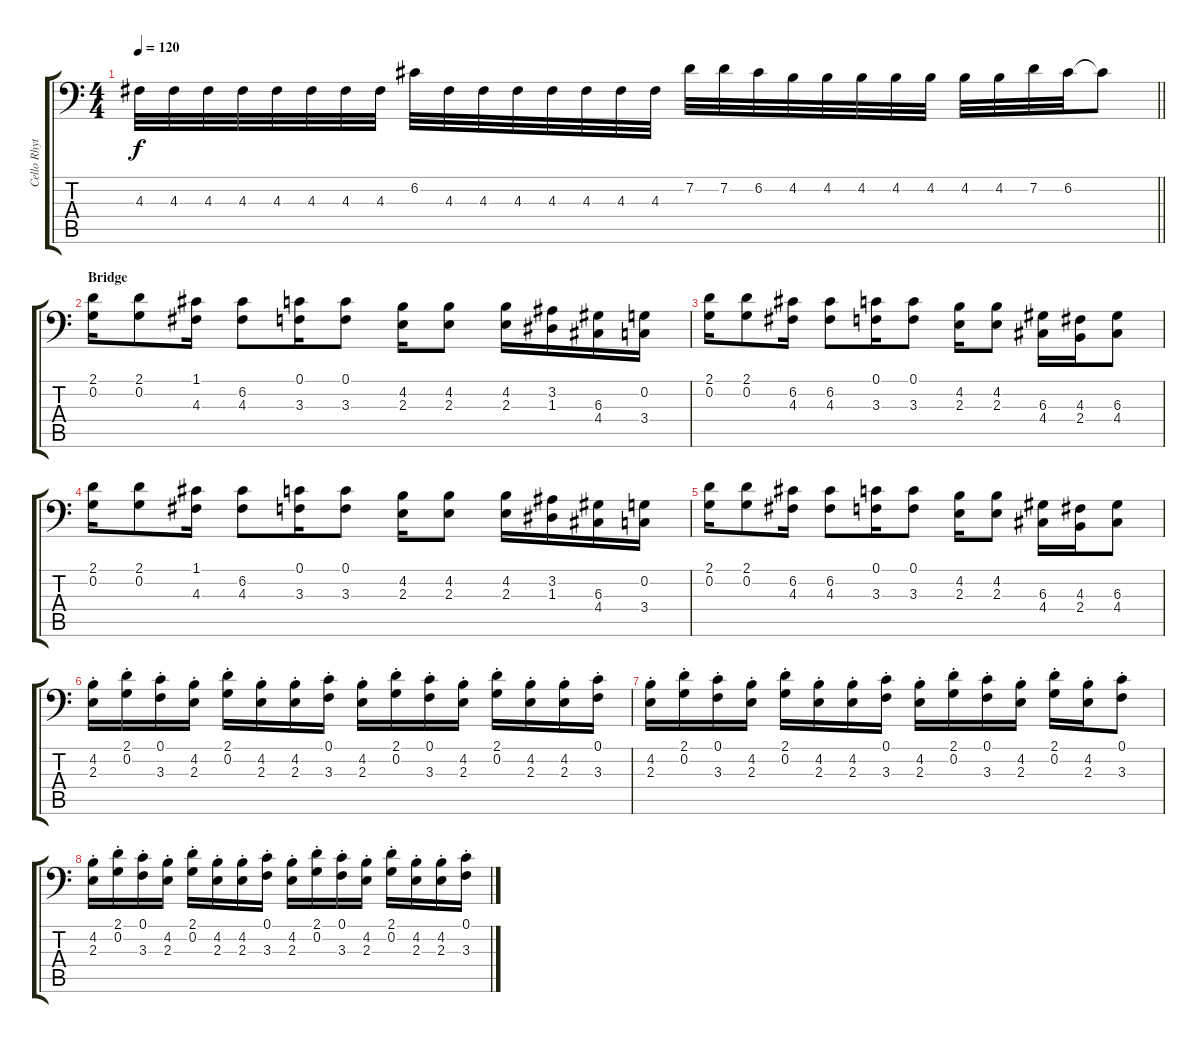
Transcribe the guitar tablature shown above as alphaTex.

\track ("Cello Rhythm 1 Distortion" "Cello Rhyt") {instrument distortionguitar}
\staff {score tabs}
\tuning (C3 G2 D2 A1 E1 B0) {hide}
\ts (4 4)
\tempo 120
\clef f4
\barLineRight lightlight
\ks c
4.3.32{dy f} 4.3.32 4.3.32 4.3.32 4.3.32 4.3.32 4.3.32 4.3.32 6.2.32 4.3.32 4.3.32 4.3.32 4.3.32 4.3.32 4.3.32 4.3.32 7.2.32 7.2.32 6.2.32 4.2.32 4.2.32 4.2.32 4.2.32 4.2.32 4.2.32 4.2.32 7.2.32 6.2.32 6.2{t}.8 |
\section ("" "Bridge")
(2.1 0.2).16 (2.1 0.2).8 (1.1 4.3).16 (6.2 4.3).8 (0.1 3.3).16 (0.1 3.3).8 (4.2 2.3).16 (4.2 2.3).8 (4.2 2.3).16 (3.2 1.3).16 (6.3 4.4).16 (0.2 3.4).16 |
(2.1 0.2).16 (2.1 0.2).8 (6.2 4.3).16 (6.2 4.3).8 (0.1 3.3).16 (0.1 3.3).8 (4.2 2.3).16 (4.2 2.3).8 (6.3 4.4).16 (4.3 2.4).16 (6.3 4.4).8 |
(2.1 0.2).16 (2.1 0.2).8 (1.1 4.3).16 (6.2 4.3).8 (0.1 3.3).16 (0.1 3.3).8 (4.2 2.3).16 (4.2 2.3).8 (4.2 2.3).16 (3.2 1.3).16 (6.3 4.4).16 (0.2 3.4).16 |
(2.1 0.2).16 (2.1 0.2).8 (6.2 4.3).16 (6.2 4.3).8 (0.1 3.3).16 (0.1 3.3).8 (4.2 2.3).16 (4.2 2.3).8 (6.3 4.4).16 (4.3 2.4).16 (6.3 4.4).8 |
(4.2{st} 2.3{st}).16 (2.1{st} 0.2{st}).16 (0.1{st} 3.3{st}).16 (4.2{st} 2.3{st}).16 (2.1{st} 0.2{st}).16 (4.2{st} 2.3{st}).16 (4.2{st} 2.3{st}).16 (0.1{st} 3.3{st}).16 (4.2{st} 2.3{st}).16 (2.1{st} 0.2{st}).16 (0.1{st} 3.3{st}).16 (4.2{st} 2.3{st}).16 (2.1{st} 0.2{st}).16 (4.2{st} 2.3{st}).16 (4.2{st} 2.3{st}).16 (0.1{st} 3.3{st}).16 |
(4.2{st} 2.3{st}).16 (2.1{st} 0.2{st}).16 (0.1{st} 3.3{st}).16 (4.2{st} 2.3{st}).16 (2.1{st} 0.2{st}).16 (4.2{st} 2.3{st}).16 (4.2{st} 2.3{st}).16 (0.1{st} 3.3{st}).16 (4.2{st} 2.3{st}).16 (2.1{st} 0.2{st}).16 (0.1{st} 3.3{st}).16 (4.2{st} 2.3{st}).16 (2.1{st} 0.2{st}).16 (4.2{st} 2.3{st}).16 (0.1{st} 3.3{st}).8 |
(4.2{st} 2.3{st}).16 (2.1{st} 0.2{st}).16 (0.1{st} 3.3{st}).16 (4.2{st} 2.3{st}).16 (2.1{st} 0.2{st}).16 (4.2{st} 2.3{st}).16 (4.2{st} 2.3{st}).16 (0.1{st} 3.3{st}).16 (4.2{st} 2.3{st}).16 (2.1{st} 0.2{st}).16 (0.1{st} 3.3{st}).16 (4.2{st} 2.3{st}).16 (2.1{st} 0.2{st}).16 (4.2{st} 2.3{st}).16 (4.2{st} 2.3{st}).16 (0.1{st} 3.3{st}).16
